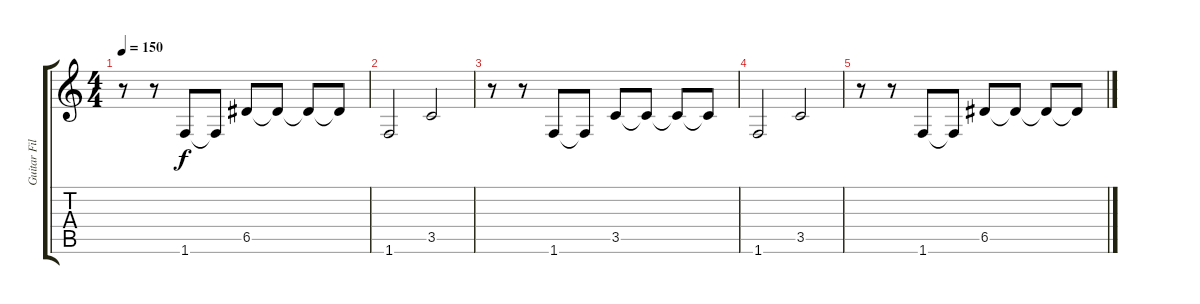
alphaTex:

\track ("Guitar Fills 2" "Guitar Fil") {instrument electricguitarclean}
\staff {score tabs}
\tuning (E4 B3 G3 D3 A2 E2) {hide}
\ts (4 4)
\tempo 150
\clef g2
\ks c
r.8{dy f} r.8 1.6.8 1.6{t}.8 6.5.8 6.5{t}.8 6.5{t}.8 6.5{t}.8 |
1.6.2 3.5.2 |
r.8 r.8 1.6.8 1.6{t}.8 3.5.8 3.5{t}.8 3.5{t}.8 3.5{t}.8 |
1.6.2 3.5.2 |
r.8 r.8 1.6.8 1.6{t}.8 6.5.8 6.5{t}.8 6.5{t}.8 6.5{t}.8
